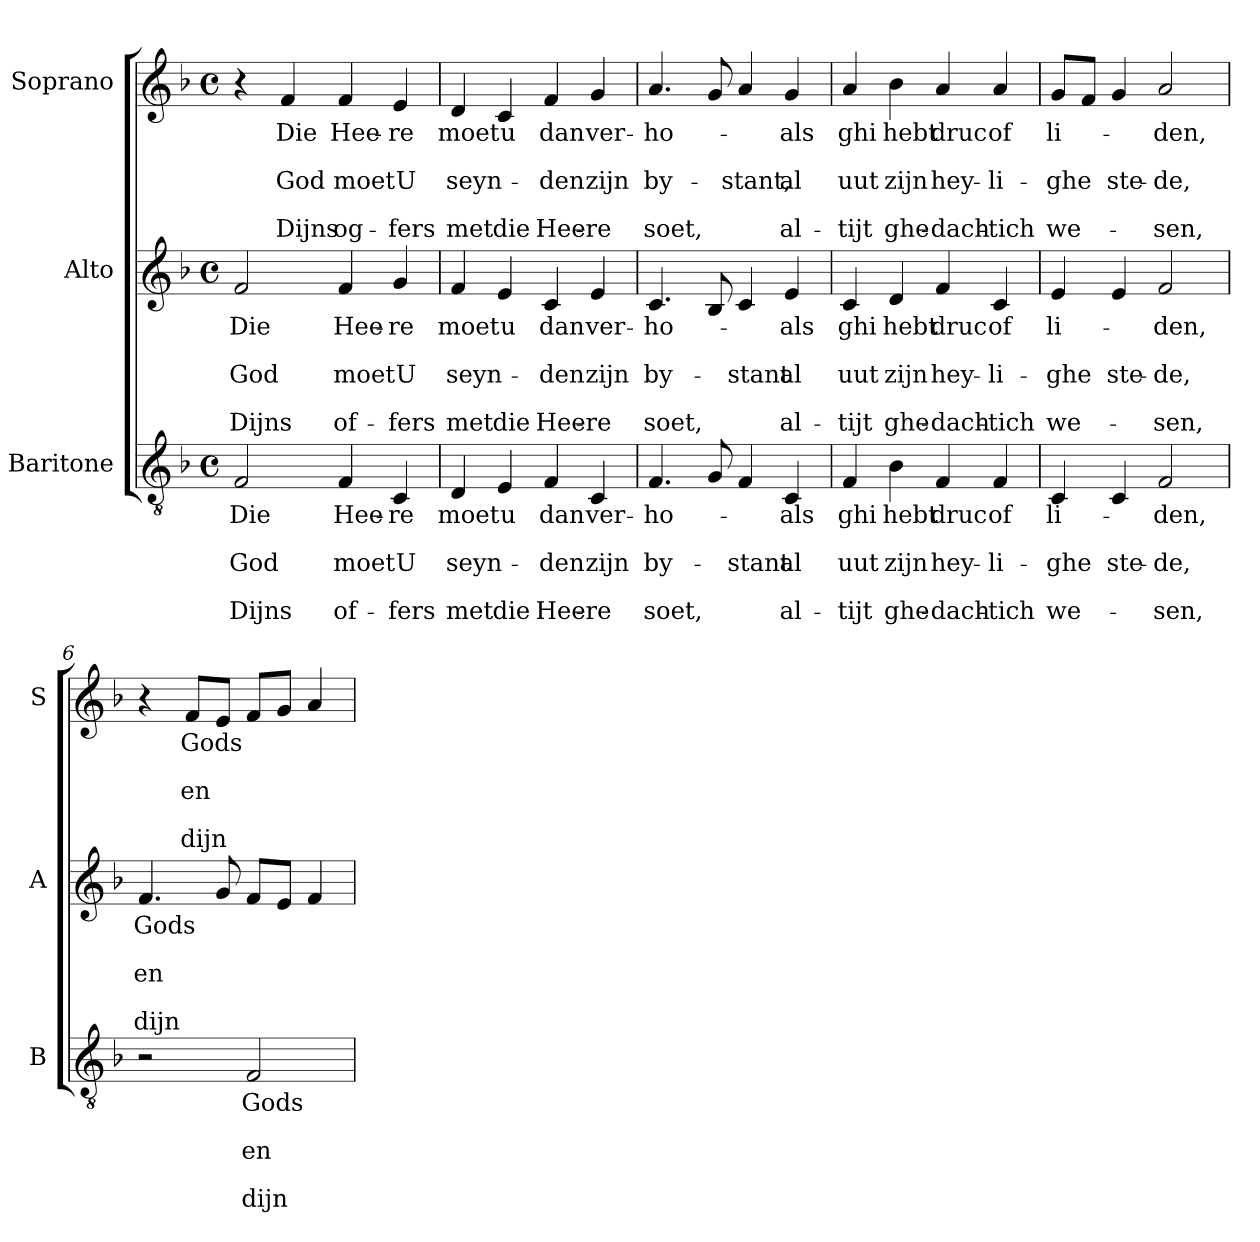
**kern	**text	**text	**text	**text	**text	**kern	**text	**text	**text	**text	**text	**kern	**text	**text	**text	**text	**text
*part3	*part3	*part3	*part3	*part3	*part3	*part2	*part2	*part2	*part2	*part2	*part2	*part1	*part1	*part1	*part1	*part1	*part1
*staff3	*staff3	*staff3	*staff3	*staff3	*staff3	*staff2	*staff2	*staff2	*staff2	*staff2	*staff2	*staff1	*staff1	*staff1	*staff1	*staff1	*staff1
*I"Baritone	*	*	*	*	*	*I"Alto	*	*	*	*	*	*I"Soprano	*	*	*	*	*
*I'B	*	*	*	*	*	*I'A	*	*	*	*	*	*I'S	*	*	*	*	*
*clefGv2	*	*	*	*	*	*clefG2	*	*	*	*	*	*clefG2	*	*	*	*	*
*k[b-]	*	*	*	*	*	*k[b-]	*	*	*	*	*	*k[b-]	*	*	*	*	*
*F:	*	*	*	*	*	*F:	*	*	*	*	*	*F:	*	*	*	*	*
*M4/4	*	*	*	*	*	*M4/4	*	*	*	*	*	*M4/4	*	*	*	*	*
*met(c)	*	*	*	*	*	*met(c)	*	*	*	*	*	*met(c)	*	*	*	*	*
=1	=1	=1	=1	=1	=1	=1	=1	=1	=1	=1	=1	=1	=1	=1	=1	=1	=1
!	!LO:LY:b	!	!LO:LY:b	!	!LO:LY:b	!	!LO:LY:b	!	!LO:LY:b	!	!LO:LY:b	!	!	!	!	!	!
2F/	Die	.	God	.	Dijns	2f/	Die	.	God	.	Dijns	4r	.	.	.	.	.
!	!	!	!	!	!	!	!	!	!	!	!	!	!LO:LY:b	!	!LO:LY:b	!	!LO:LY:b
.	.	.	.	.	.	.	.	.	.	.	.	4f/	Die	.	God	.	Dijns
!	!LO:LY:b	!	!LO:LY:b	!	!LO:LY:b	!	!LO:LY:b	!	!LO:LY:b	!	!LO:LY:b	!	!LO:LY:b	!	!LO:LY:b	!	!LO:LY:b
4F/	Hee-	.	moet	.	of-	4f/	Hee-	.	moet	.	of-	4f/	Hee-	.	moet	.	og-
!	!LO:LY:b	!	!LO:LY:b	!	!LO:LY:b	!	!LO:LY:b	!	!LO:LY:b	!	!LO:LY:b	!	!LO:LY:b	!	!LO:LY:b	!	!LO:LY:b
4C/	-re	.	U	.	-fers	4g/	-re	.	U	.	-fers	4e/	-re	.	U	.	-fers
=2	=2	=2	=2	=2	=2	=2	=2	=2	=2	=2	=2	=2	=2	=2	=2	=2	=2
!	!LO:LY:b	!	!LO:LY:b	!	!LO:LY:b	!	!LO:LY:b	!	!LO:LY:b	!	!LO:LY:b	!	!LO:LY:b	!	!LO:LY:b	!	!LO:LY:b
4D/	moet	.	seyn-	.	met	4f/	moet	.	seyn-	.	met	4d/	moet	.	seyn-	.	met
!	!LO:LY:b	!	!	!	!LO:LY:b	!	!LO:LY:b	!	!	!	!LO:LY:b	!	!LO:LY:b	!	!	!	!LO:LY:b
4E/	u	.	.	.	die	4e/	u	.	.	.	die	4c/	u	.	.	.	die
!	!LO:LY:b	!	!LO:LY:b	!	!LO:LY:b	!	!LO:LY:b	!	!LO:LY:b	!	!LO:LY:b	!	!LO:LY:b	!	!LO:LY:b	!	!LO:LY:b
4F/	dan	.	-den	.	Hee-	4c/	dan	.	-den	.	Hee-	4f/	dan	.	-den	.	Hee-
!	!LO:LY:b	!	!LO:LY:b	!	!LO:LY:b	!	!LO:LY:b	!	!LO:LY:b	!	!LO:LY:b	!	!LO:LY:b	!	!LO:LY:b	!	!LO:LY:b
4C/	ver-	.	zijn	.	-re	4e/	ver-	.	zijn	.	-re	4g/	ver-	.	zijn	.	-re
=3	=3	=3	=3	=3	=3	=3	=3	=3	=3	=3	=3	=3	=3	=3	=3	=3	=3
!	!LO:LY:b	!	!LO:LY:b	!	!LO:LY:b	!	!LO:LY:b	!	!LO:LY:b	!	!LO:LY:b	!	!LO:LY:b	!	!LO:LY:b	!	!LO:LY:b
4.F/	-ho-	.	by-	.	soet,	4.c/	-ho-	.	by-	.	soet,	4.a/	-ho-	.	by-	.	soet,
8G/	.	.	.	.	.	8B-/	.	.	.	.	.	8g/	.	.	.	.	.
!	!	!	!LO:LY:b	!	!	!	!	!	!LO:LY:b	!	!	!	!	!	!LO:LY:b	!	!
4F/	.	.	-stant	.	.	4c/	.	.	-stant	.	.	4a/	.	.	-stant,	.	.
!	!LO:LY:b	!	!LO:LY:b	!	!LO:LY:b	!	!LO:LY:b	!	!LO:LY:b	!	!LO:LY:b	!	!LO:LY:b	!	!LO:LY:b	!	!LO:LY:b
4C/	als	.	al	.	al-	4e/	als	.	al	.	al-	4g/	als	.	al	.	al-
=4	=4	=4	=4	=4	=4	=4	=4	=4	=4	=4	=4	=4	=4	=4	=4	=4	=4
!	!LO:LY:b	!	!LO:LY:b	!	!LO:LY:b	!	!LO:LY:b	!	!LO:LY:b	!	!LO:LY:b	!	!LO:LY:b	!	!LO:LY:b	!	!LO:LY:b
4F/	ghi	.	uut	.	-tijt	4c/	ghi	.	uut	.	-tijt	4a/	ghi	.	uut	.	-tijt
!	!LO:LY:b	!	!LO:LY:b	!	!LO:LY:b	!	!LO:LY:b	!	!LO:LY:b	!	!LO:LY:b	!	!LO:LY:b	!	!LO:LY:b	!	!LO:LY:b
4B-\	hebt	.	zijn	.	ghe-	4d/	hebt	.	zijn	.	ghe-	4b-\	hebt	.	zijn	.	ghe-
!	!LO:LY:b	!	!LO:LY:b	!	!LO:LY:b	!	!LO:LY:b	!	!LO:LY:b	!	!LO:LY:b	!	!LO:LY:b	!	!LO:LY:b	!	!LO:LY:b
4F/	druc	.	hey-	.	-dach-	4f/	druc	.	hey-	.	-dach-	4a/	druc	.	hey-	.	-dach-
!	!LO:LY:b	!	!LO:LY:b	!	!LO:LY:b	!	!LO:LY:b	!	!LO:LY:b	!	!LO:LY:b	!	!LO:LY:b	!	!LO:LY:b	!	!LO:LY:b
4F/	of	.	-li-	.	-tich	4c/	of	.	-li-	.	-tich	4a/	of	.	-li-	.	-tich
!!LO:LB:g=z
=5	=5	=5	=5	=5	=5	=5	=5	=5	=5	=5	=5	=5	=5	=5	=5	=5	=5
!	!LO:LY:b	!	!LO:LY:b	!	!LO:LY:b	!	!LO:LY:b	!	!LO:LY:b	!	!LO:LY:b	!	!LO:LY:b	!	!LO:LY:b	!	!LO:LY:b
4C/	li-	.	-ghe	.	we-	4e/	li-	.	-ghe	.	we-	8g/L	li-	.	-ghe	.	we-
.	.	.	.	.	.	.	.	.	.	.	.	8f/J	.	.	.	.	.
!	!	!	!LO:LY:b	!	!	!	!	!	!LO:LY:b	!	!	!	!	!	!LO:LY:b	!	!
4C/	.	.	ste-	.	.	4e/	.	.	ste-	.	.	4g/	.	.	ste-	.	.
!	!LO:LY:b	!	!LO:LY:b	!	!LO:LY:b	!	!LO:LY:b	!	!LO:LY:b	!	!LO:LY:b	!	!LO:LY:b	!	!LO:LY:b	!	!LO:LY:b
2F/	-den,	.	-de,	.	-sen,	2f/	-den,	.	-de,	.	-sen,	2a/	-den,	.	-de,	.	-sen,
=6	=6	=6	=6	=6	=6	=6	=6	=6	=6	=6	=6	=6	=6	=6	=6	=6	=6
!	!	!	!	!	!	!	!LO:LY:b	!	!LO:LY:b	!	!LO:LY:b	!	!	!	!	!	!
2r	.	.	.	.	.	4.f/	Gods	.	en	.	dijn	4r	.	.	.	.	.
!	!	!	!	!	!	!	!	!	!	!	!	!	!LO:LY:b	!	!LO:LY:b	!	!LO:LY:b
.	.	.	.	.	.	.	.	.	.	.	.	8f/L	Gods	.	en	.	dijn
.	.	.	.	.	.	8g/	.	.	.	.	.	8e/J	.	.	.	.	.
!	!LO:LY:b	!	!LO:LY:b	!	!LO:LY:b	!	!	!	!	!	!	!	!	!	!	!	!
2F/	Gods	.	en	.	dijn	8f/L	.	.	.	.	.	8f/L	.	.	.	.	.
.	.	.	.	.	.	8e/J	.	.	.	.	.	8g/J	.	.	.	.	.
.	.	.	.	.	.	4f/	.	.	.	.	.	4a/	.	.	.	.	.
=	=	=	=	=	=	=	=	=	=	=	=	=	=	=	=	=	=
*-	*-	*-	*-	*-	*-	*-	*-	*-	*-	*-	*-	*-	*-	*-	*-	*-	*-
